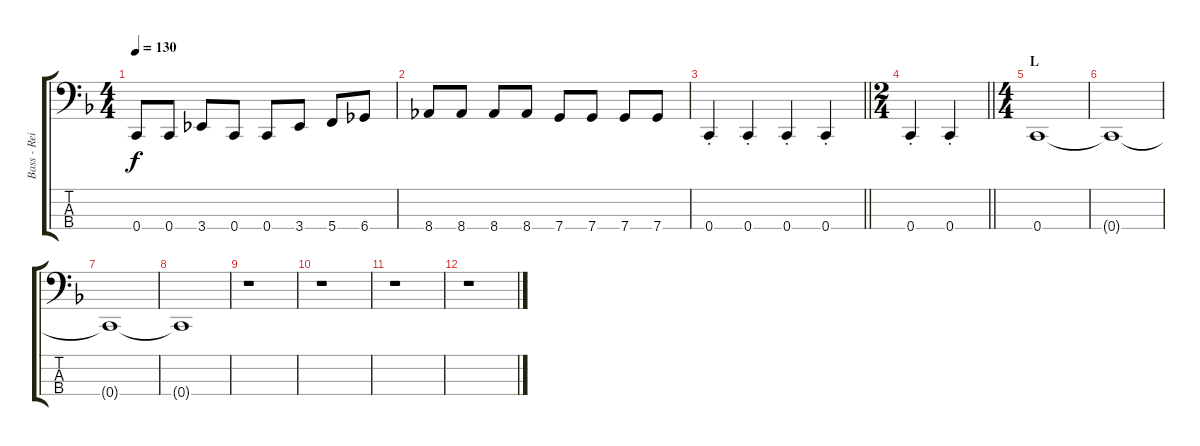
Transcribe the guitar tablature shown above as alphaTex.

\track ("Bass - Reita" "Bass - Rei") {instrument electricbasspick}
\staff {score tabs}
\tuning (Db2 Ab1 Eb1 C1) {hide}
\ts (4 4)
\tempo 130
\clef f4
\ks f
0.4.8{dy f} 0.4.8 3.4.8 0.4.8 0.4.8 3.4.8 5.4.8 6.4.8 |
8.4.8 8.4.8 8.4.8 8.4.8 7.4.8 7.4.8 7.4.8 7.4.8 |
\barLineRight lightlight
0.4{st}.4 0.4{st}.4 0.4{st}.4 0.4{st}.4 |
\ts (2 4)
\barLineRight lightlight
0.4{st}.4 0.4{st}.4 |
\ts (4 4)
\section ("" "L")
0.4.1 |
0.4{t}.1 |
0.4{t}.1 |
0.4{t}.1 |
r.1 |
r.1 |
r.1 |
r.1
